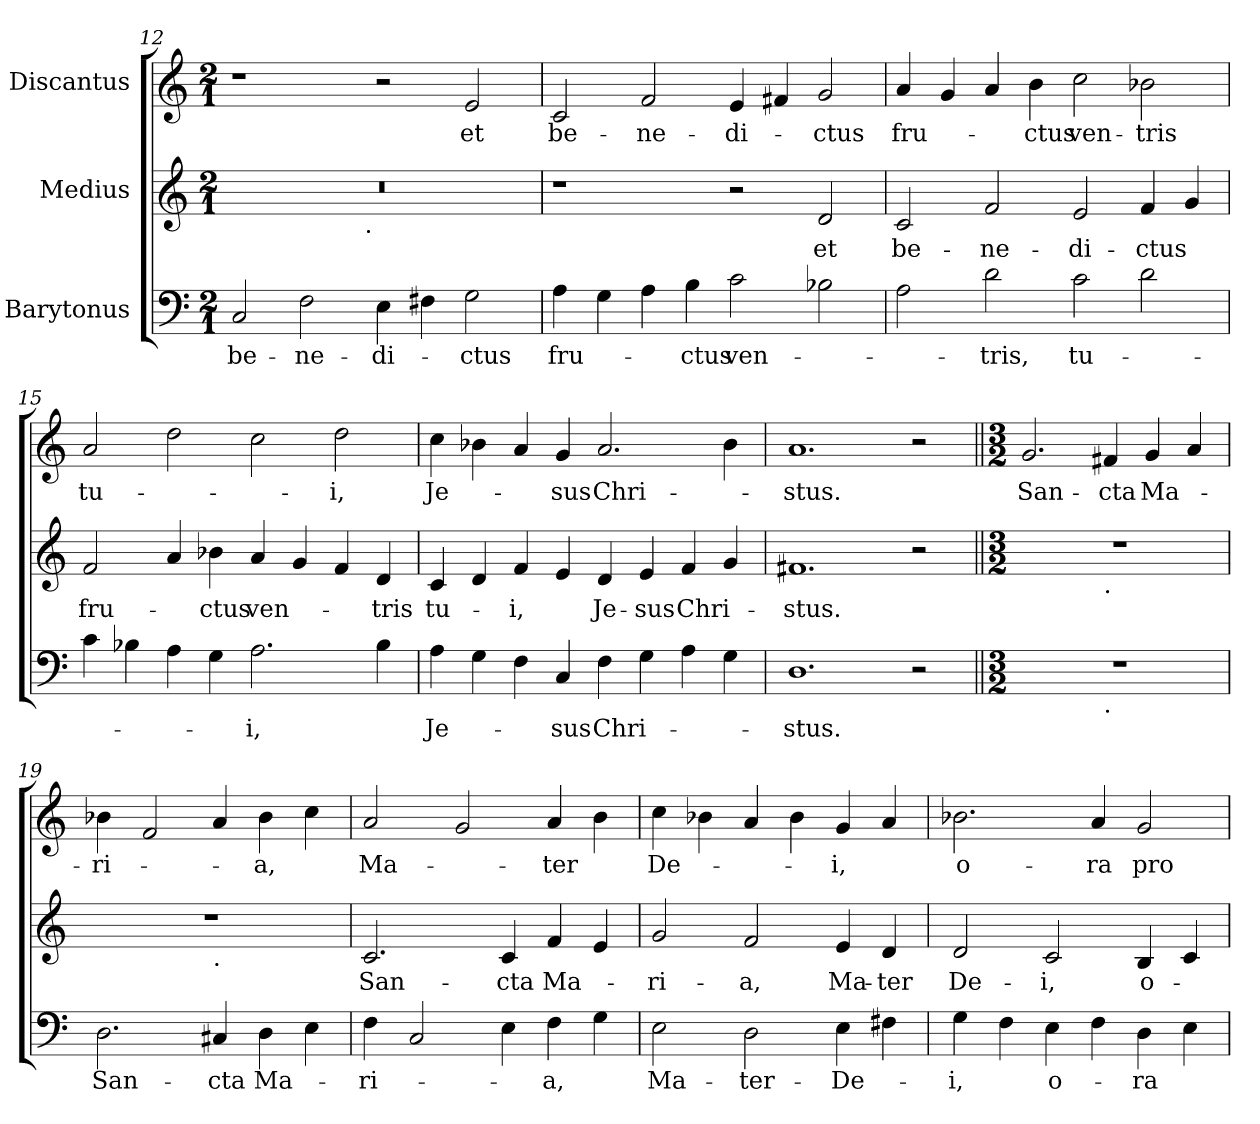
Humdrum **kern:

**kern	**text	**kern	**text	**kern	**text
*part3	*part3	*part2	*part2	*part1	*part1
*staff3	*staff3	*staff2	*staff2	*staff1	*staff1
*I"Barytonus	*	*I"Medius	*	*I"Discantus	*
*clefF4	*	*clefG2	*	*clefG2	*
*k[]	*	*k[]	*	*k[]	*
*C:	*	*C:	*	*C:	*
*M2/1	*	*M2/1	*	*M2/1	*
=12	=12	=12	=12	=12	=12
!	!LO:LY:b	!	!	!	!
*	*	*^	*	*	*
2C/	be-	0r	2ryy	.	1r	.
!	!LO:LY:b	!	!	!	!	!
2F\	-ne-	.	4...ryy	.	.	.
!	!	!	!LO:TX:b:t=.	!	!	!
.	.	.	1ryy	.	.	.
!	!LO:LY:b	!	!	!	!	!
4E\	-di-	.	.	.	2r	.
4F#X\	.	.	.	.	.	.
!	!LO:LY:b	!	!	!	!	!LO:LY:b
2G\	-ctus	.	.	.	2e/	et
.	.	.	32ryy	.	.	.
=13	=13	=13	=13	=13	=13	=13
!	!LO:LY:b	!	!	!	!	!LO:LY:b
*	*	*v	*v	*	*	*
4A\	fru-	1r	.	2c/	be-
4G\	.	.	.	.	.
!	!	!	!	!	!LO:LY:b
4A\	.	.	.	2f/	-ne-
!	!LO:LY:b	!	!	!	!
4B\	-ctus	.	.	.	.
!	!LO:LY:b	!	!	!	!LO:LY:b
2c\	ven-	2r	.	4e/	-di-
.	.	.	.	4f#X/	.
!	!	!	!LO:LY:b	!	!LO:LY:b
2B-X\	.	2d/	et	2g/	-ctus
!!LO:PB:g=z
=14	=14	=14	=14	=14	=14
!	!	!	!LO:LY:b	!	!LO:LY:b
2A\	.	2c/	be-	4a/	fru-
.	.	.	.	4g/	.
!	!LO:LY:b	!	!LO:LY:b	!	!
2d\	-tris,	2f/	-ne-	4a/	.
!	!	!	!	!	!LO:LY:b
.	.	.	.	4b\	-ctus
!	!LO:LY:b	!	!LO:LY:b	!	!LO:LY:b
2c\	tu-	2e/	-di-	2cc\	ven-
!	!	!	!LO:LY:b	!	!LO:LY:b
2d\	.	4f/	-ctus	2b-X\	-tris
.	.	4g/	.	.	.
=15	=15	=15	=15	=15	=15
!	!	!	!LO:LY:b	!	!LO:LY:b
4c\	.	2f/	fru-	2a/	tu-
4B-X\	.	.	.	.	.
4A\	.	4a/	.	2dd\	.
!	!	!	!LO:LY:b	!	!
4G\	.	4b-X\	-ctus	.	.
!	!LO:LY:b	!	!LO:LY:b	!	!
2.A\	-i,	4a/	ven-	2cc\	.
.	.	4g/	.	.	.
!	!	!	!	!	!LO:LY:b
.	.	4f/	.	2dd\	-i,
!	!	!	!LO:LY:b	!	!
4B-\	.	4d/	-tris	.	.
=16	=16	=16	=16	=16	=16
!	!LO:LY:b	!	!LO:LY:b	!	!LO:LY:b
4A\	Je-	4c/	tu-	4cc\	Je-
4G\	.	4d/	.	4b-X\	.
!	!	!	!LO:LY:b	!	!
4F\	.	4f/	-i,	4a/	.
!	!LO:LY:b	!	!	!	!LO:LY:b
4C/	-sus	4e/	.	4g/	-sus
!	!LO:LY:b	!	!LO:LY:b	!	!LO:LY:b
4F\	Chri-	4d/	Je-	2.a/	Chri-
!	!	!	!LO:LY:b	!	!
4G\	.	4e/	-sus	.	.
!	!	!	!LO:LY:b	!	!
4A\	.	4f/	Chri-	.	.
4G\	.	4g/	.	4b-\	.
=17	=17	=17	=17	=17	=17
!	!LO:LY:b	!	!LO:LY:b	!	!LO:LY:b
1.D	-stus.	1.f#X	-stus.	1.a	-stus.
2r	.	2r	.	2r	.
!!LO:PB:g=z
=18||	=18||	=18||	=18||	=18||	=18||
*M3/2	*	*M3/2	*	*M3/2	*
!	!	!	!	!	!LO:LY:b
*^	*	*^	*	*	*
1.r	2.ryy	.	1.r	2.ryy	.	2.g/	San-
!	!	!	!	!LO:TX:b:t=.	!	!	!
!	!LO:TX:b:t=.	!	!	!	!	!	!
!	!	!	!	!	!	!	!LO:LY:b
.	2.ryy	.	.	2.ryy	.	4f#X/	-cta
!	!	!	!	!	!	!	!LO:LY:b
.	.	.	.	.	.	4g/	Ma-
.	.	.	.	.	.	4a/	.
=19	=19	=19	=19	=19	=19	=19	=19
!	!	!LO:LY:b	!	!	!	!	!LO:LY:b
*v	*v	*	*	*	*	*	*
2.D\	San-	1.r	2.ryy	.	4b-X\	-ri-
.	.	.	.	.	2f/	.
!	!	!	!LO:TX:b:t=.	!	!	!
!	!LO:LY:b	!	!	!	!	!
4C#X/	-cta	.	2.ryy	.	4a/	.
!	!LO:LY:b	!	!	!	!	!LO:LY:b
4D\	Ma-	.	.	.	4b-\	-a,
4E\	.	.	.	.	4cc\	.
=20	=20	=20	=20	=20	=20	=20
!	!LO:LY:b	!	!	!LO:LY:b	!	!LO:LY:b
*	*	*v	*v	*	*	*
4F\	-ri-	2.c/	San-	2a/	Ma-
2C/	.	.	.	.	.
.	.	.	.	2g/	.
!	!	!	!LO:LY:b	!	!
4E\	.	4c/	-cta	.	.
!	!LO:LY:b	!	!LO:LY:b	!	!LO:LY:b
4F\	-a,	4f/	Ma-	4a/	-ter
4G\	.	4e/	.	4b\	.
!!LO:LB:g=z
=21	=21	=21	=21	=21	=21
!	!LO:LY:b	!	!LO:LY:b	!	!LO:LY:b
2E\	Ma-	2g/	-ri-	4cc\	De-
.	.	.	.	4b-X\	.
!	!LO:LY:b	!	!LO:LY:b	!	!
2D\	-ter-	2f/	-a,	4a/	.
.	.	.	.	4b-\	.
!	!LO:LY:b	!	!LO:LY:b	!	!LO:LY:b
4E\	-De-	4e/	Ma-	4g/	-i,
!	!	!	!LO:LY:b	!	!
4F#X\	.	4d/	-ter	4a/	.
=22	=22	=22	=22	=22	=22
!	!LO:LY:b	!	!LO:LY:b	!	!LO:LY:b
4G\	-i,	2d/	De-	2.b-X\	o-
4F\	.	.	.	.	.
!	!LO:LY:b	!	!LO:LY:b	!	!
4E\	o-	2c/	-i,	.	.
!	!	!	!	!	!LO:LY:b
4F\	.	.	.	4a/	-ra
!	!LO:LY:b	!	!LO:LY:b	!	!LO:LY:b
4D\	-ra	4B/	o-	2g/	pro
4E\	.	4c/	.	.	.
=	=	=	=	=	=
*-	*-	*-	*-	*-	*-
